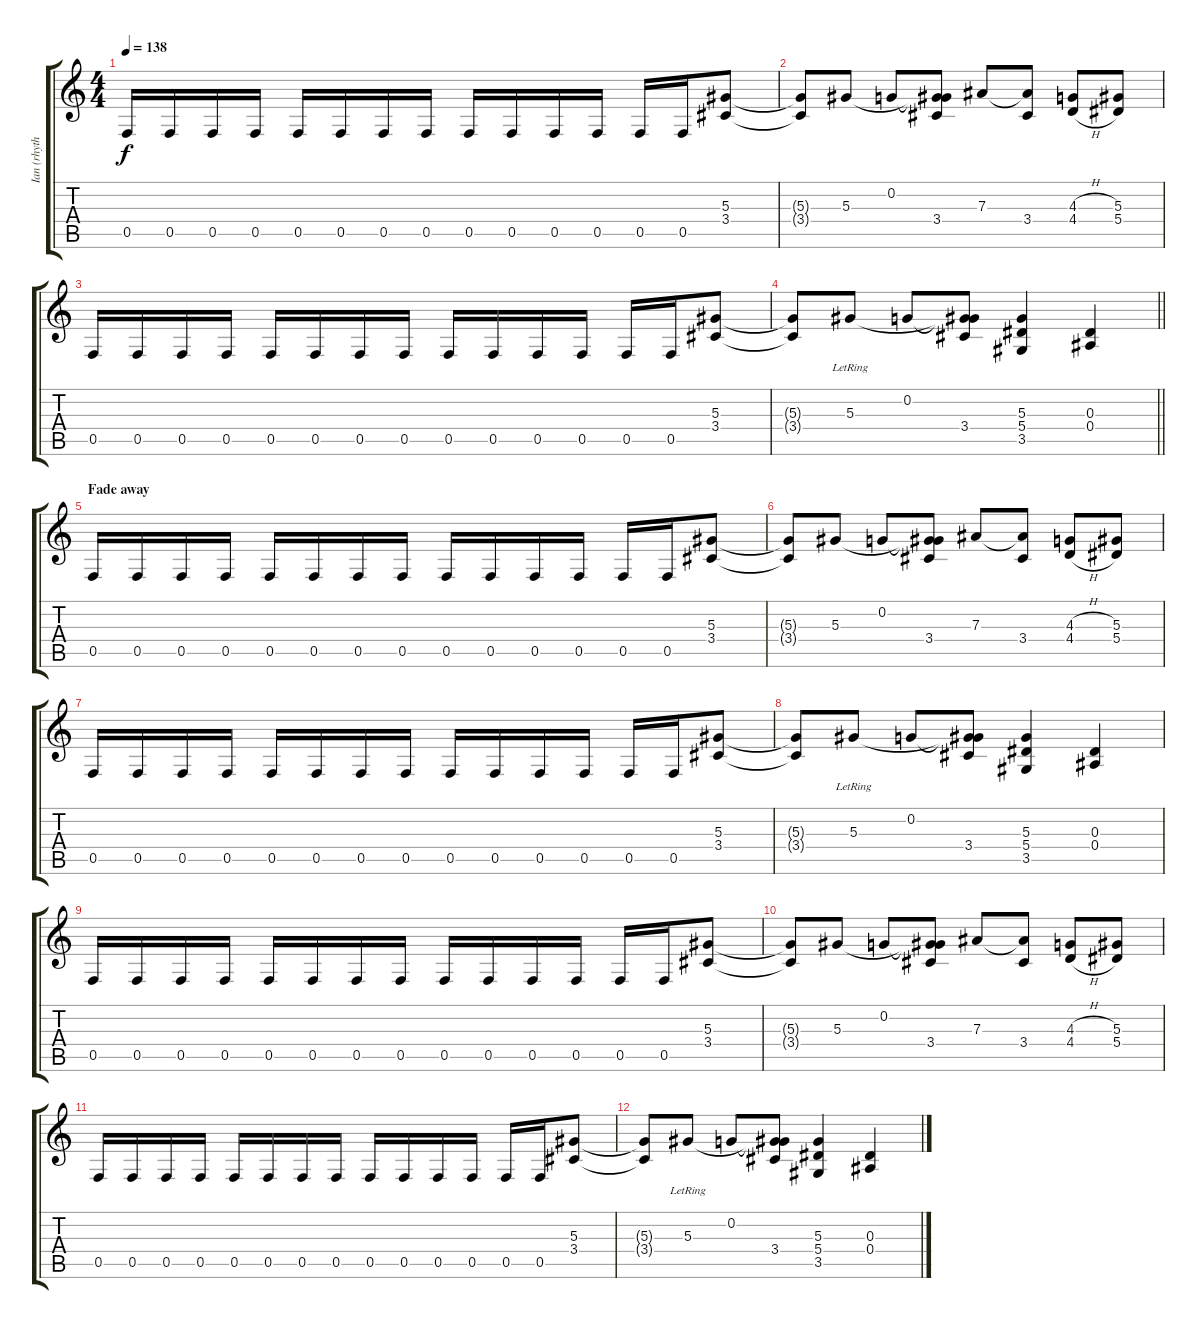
\track ("Ian (rhythm)" "Ian (rhyth") {instrument distortionguitar}
\staff {score tabs}
\tuning (C4 G3 Eb3 Bb2 F2 C2) {hide}
\ts (4 4)
\tempo 138
\clef g2
\ks c
0.5.16{dy f} 0.5.16 0.5.16 0.5.16 0.5.16 0.5.16 0.5.16 0.5.16 0.5.16 0.5.16 0.5.16 0.5.16 0.5.16 0.5.16 (5.3 3.4).8 |
(5.3{t} 3.4{t}).8 5.3.8 0.2.8 (0.2{t} 5.3{t} 3.4).8 7.3.8 (7.3{t} 3.4).8 (4.3{h} 4.4{h}).8 (5.3 5.4).8 |
0.5.16 0.5.16 0.5.16 0.5.16 0.5.16 0.5.16 0.5.16 0.5.16 0.5.16 0.5.16 0.5.16 0.5.16 0.5.16 0.5.16 (5.3 3.4).8 |
\barLineRight lightlight
(5.3{t} 3.4{t}).8 5.3{lr}.8 0.2.8 (0.2{t} 5.3{t} 3.4).8 (5.3 5.4 3.5).4 (0.3 0.4).4 |
\section ("" "Fade away")
0.5.16 0.5.16 0.5.16 0.5.16 0.5.16 0.5.16 0.5.16 0.5.16 0.5.16 0.5.16 0.5.16 0.5.16 0.5.16 0.5.16 (5.3 3.4).8 |
(5.3{t} 3.4{t}).8 5.3.8 0.2.8 (0.2{t} 5.3{t} 3.4).8 7.3.8 (7.3{t} 3.4).8 (4.3{h} 4.4{h}).8 (5.3 5.4).8 |
0.5.16 0.5.16 0.5.16 0.5.16 0.5.16 0.5.16 0.5.16 0.5.16 0.5.16 0.5.16 0.5.16 0.5.16 0.5.16 0.5.16 (5.3 3.4).8 |
(5.3{t} 3.4{t}).8 5.3{lr}.8 0.2.8 (0.2{t} 5.3{t} 3.4).8 (5.3 5.4 3.5).4 (0.3 0.4).4 |
0.5.16 0.5.16 0.5.16 0.5.16 0.5.16 0.5.16 0.5.16 0.5.16 0.5.16 0.5.16 0.5.16 0.5.16 0.5.16 0.5.16 (5.3 3.4).8 |
(5.3{t} 3.4{t}).8 5.3.8 0.2.8 (0.2{t} 5.3{t} 3.4).8 7.3.8 (7.3{t} 3.4).8 (4.3{h} 4.4{h}).8 (5.3 5.4).8 |
0.5.16 0.5.16 0.5.16 0.5.16 0.5.16 0.5.16 0.5.16 0.5.16 0.5.16 0.5.16 0.5.16 0.5.16 0.5.16 0.5.16 (5.3 3.4).8 |
(5.3{t} 3.4{t}).8 5.3{lr}.8 0.2.8 (0.2{t} 5.3{t} 3.4).8 (5.3 5.4 3.5).4 (0.3 0.4).4
